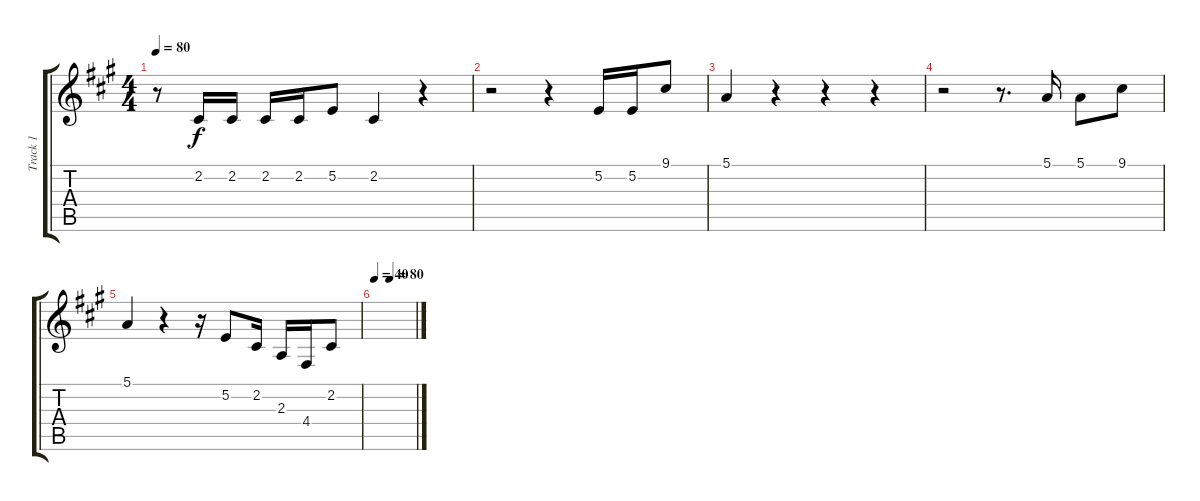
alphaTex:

\track ("Track 1" "Track 1") {instrument tenorsax}
\staff {score tabs}
\tuning (E4 B3 G3 D3 A2 E2) {hide}
\ts (4 4)
\tempo 80
\clef g2
\ks a
r.8{dy f} 2.2.16 2.2.16 2.2.16 2.2.16 5.2.8 2.2.4 r.4 |
r.2 r.4 5.2.16 5.2.16 9.1.8 |
5.1.4 r.4 r.4 r.4 |
r.2 r.8{d} 5.1.16 5.1.8 9.1.8 |
5.1.4 r.4 r.16 5.2.8 2.2.16 2.3.16 4.4.16 2.2.8 |
\tempo 40
\tempo (80 0.375)
